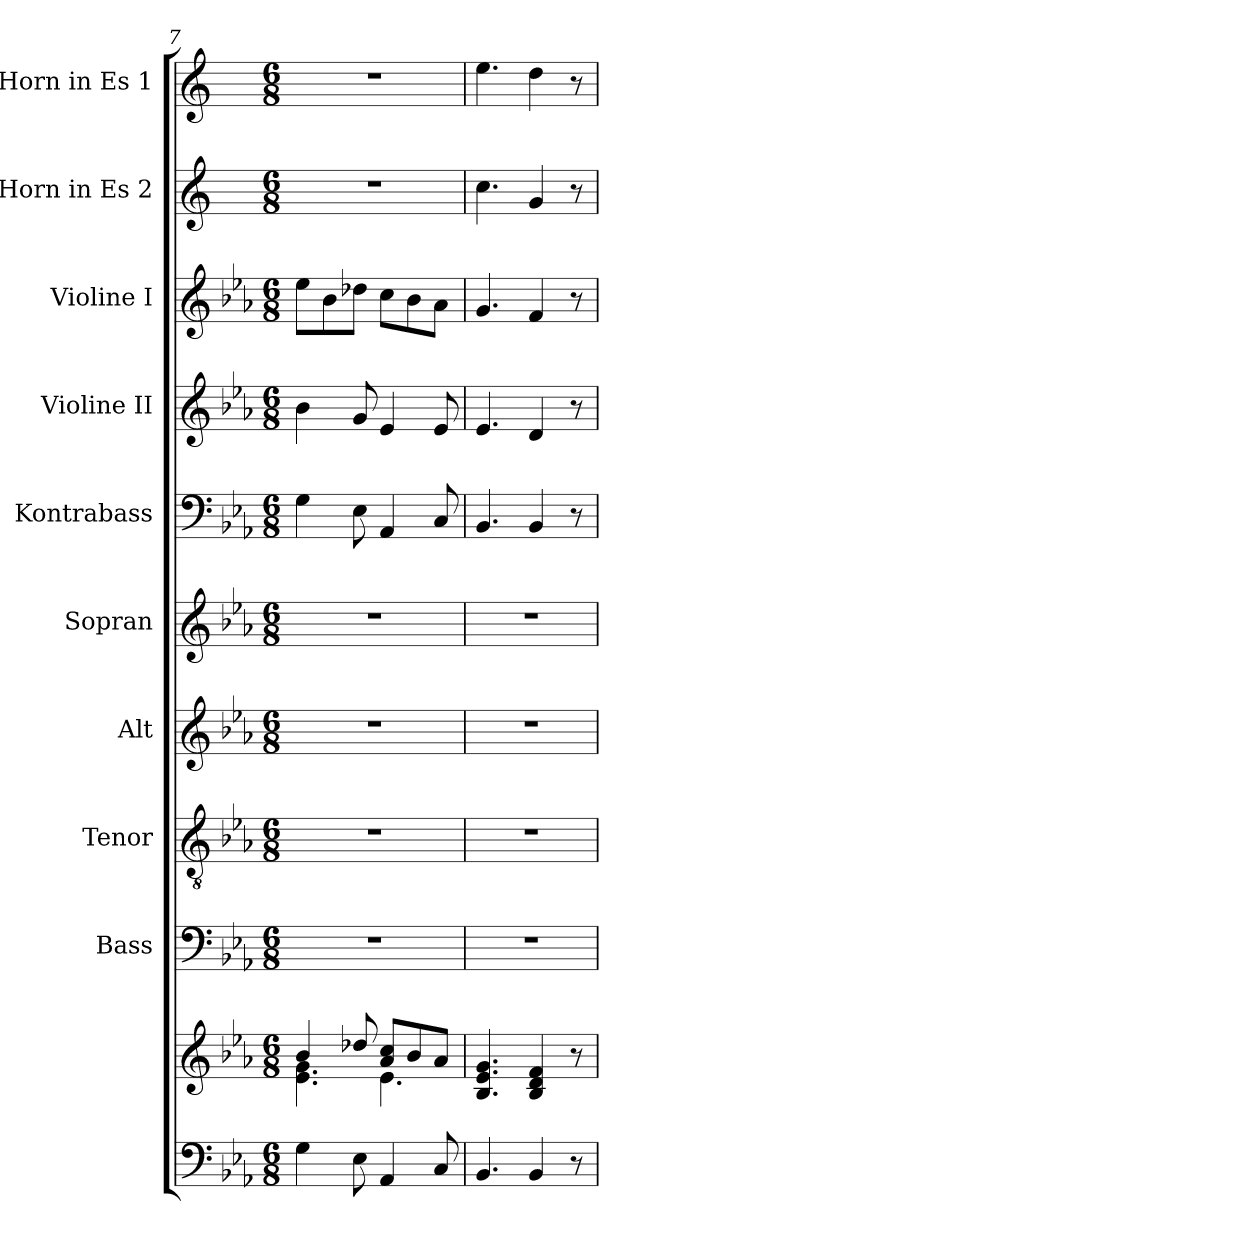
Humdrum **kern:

**kern	**kern	**kern	**kern	**kern	**kern	**kern	**kern	**kern	**kern	**kern
*part10	*part10	*part9	*part8	*part7	*part6	*part5	*part4	*part3	*part2	*part1
*staff11	*staff10	*staff9	*staff8	*staff7	*staff6	*staff5	*staff4	*staff3	*staff2	*staff1
*	*	*I"Bass	*I"Tenor	*I"Alt	*I"Sopran	*I"Kontrabass	*I"Violine II	*I"Violine I	*I"Horn in Es 2	*I"Horn in Es 1
*	*	*I'B.	*I'T.	*I'A.	*I'S.	*I'Kb.	*I'Vl. II	*I'Vl. I	*I'Hr. Es 2	*I'Hr. Es 1
*clefF4	*clefG2	*clefF4	*clefGv2	*clefG2	*clefG2	*clefF4	*clefG2	*clefG2	*clefG2	*clefG2
*	*	*	*	*	*	*ITrd7c12	*	*	*ITrd5c9	*ITrd5c9
*k[b-e-a-]	*k[b-e-a-]	*k[b-e-a-]	*k[b-e-a-]	*k[b-e-a-]	*k[b-e-a-]	*k[b-e-a-]	*k[b-e-a-]	*k[b-e-a-]	*k[b-e-a-]	*k[b-e-a-]
*E-:	*E-:	*E-:	*E-:	*E-:	*E-:	*E-:	*E-:	*E-:	*E-:	*E-:
*M6/8	*M6/8	*M6/8	*M6/8	*M6/8	*M6/8	*M6/8	*M6/8	*M6/8	*M6/8	*M6/8
=7	=7	=7	=7	=7	=7	=7	=7	=7	=7	=7
*	*^	*	*	*	*	*	*	*	*	*
4G\	4b-/	4.e-\ 4.g\	2.r	2.r	2.r	2.r	4GG\	4b-\	8ee-\L	2.r	2.r
.	.	.	.	.	.	.	.	.	8b-\	.	.
8E-\	8dd-X/	.	.	.	.	.	8EE-\	8g/	8dd-X\J	.	.
4AA-/	8a-/ 8cc/L	4.e-\	.	.	.	.	4AAA-/	4e-/	8cc\L	.	.
.	8b-/	.	.	.	.	.	.	.	8b-\	.	.
8C/	8a-/J	.	.	.	.	.	8CC/	8e-/	8a-\J	.	.
*	*v	*v	*	*	*	*	*	*	*	*	*
=8	=8	=8	=8	=8	=8	=8	=8	=8	=8	=8
4.BB-/	4.B-/ 4.e-/ 4.g/	2.r	2.r	2.r	2.r	4.BBB-/	4.e-/	4.g/	4.e-\	4.g\
4BB-/	4B-/ 4d/ 4f/	.	.	.	.	4BBB-/	4d/	4f/	4B-/	4f\
8r	8r	.	.	.	.	8r	8r	8r	8r	8r
=	=	=	=	=	=	=	=	=	=	=
*-	*-	*-	*-	*-	*-	*-	*-	*-	*-	*-
